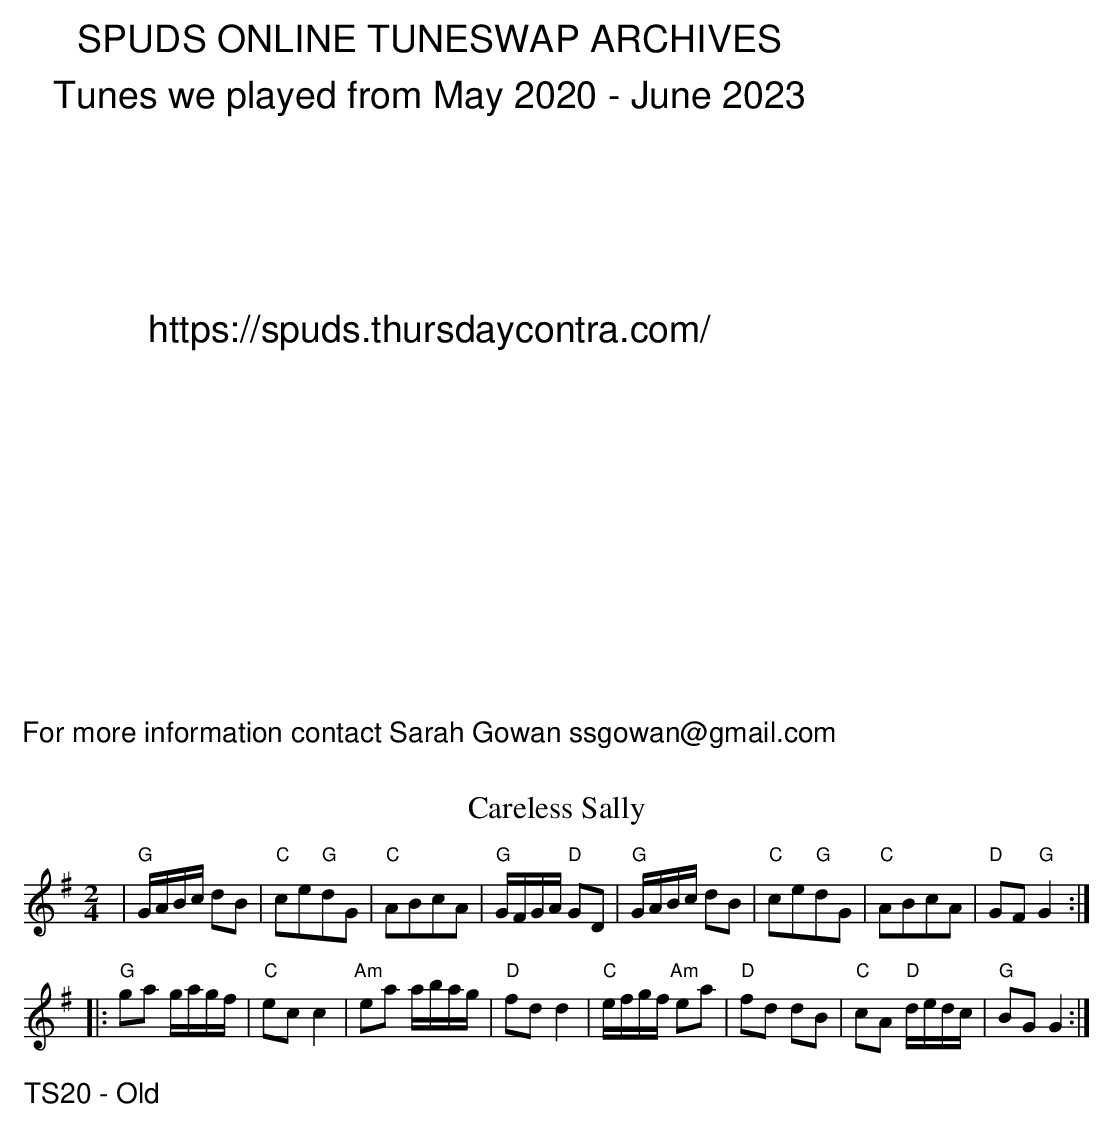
X:1
T:Careless Sally
M:2/4
L:1/8
K:G
|"G"G/A/B/c/ dB|"C"ce"G"dG|"C"ABcA|"G"G/F/G/A/ "D"GD|\
"G"G/A/B/c/ dB|"C"ce"G"dG|"C"ABcA|"D"GF "G"G2:|
|:"G"ga g/a/g/f/|"C" ec c2|"Am"ea a/b/a/g/|"D"fd d2|\
"C"e/f/g/f/"Am" ea|"D"fd dB|"C"cA "D"d/e/d/c/|"G"BG G2:|]
